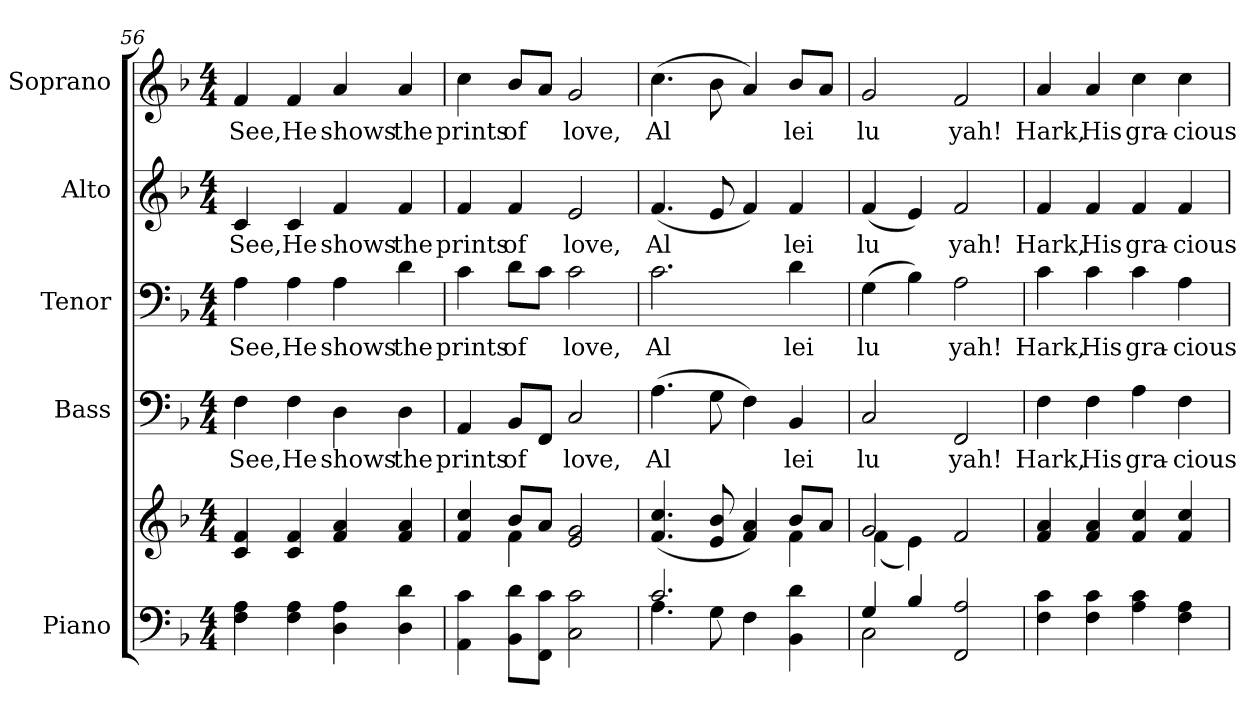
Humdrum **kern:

**kern	**kern	**kern	**text	**kern	**text	**kern	**text	**kern	**text
*part5	*part5	*part4	*part4	*part3	*part3	*part2	*part2	*part1	*part1
*staff6	*staff5	*staff4	*staff4	*staff3	*staff3	*staff2	*staff2	*staff1	*staff1
*I"Piano	*	*I"Bass	*	*I"Tenor	*	*I"Alto	*	*I"Soprano	*
*I'Pno.	*	*I'B.	*	*I'T.	*	*I'A.	*	*I'S.	*
*clefF4	*clefG2	*clefF4	*	*clefF4	*	*clefG2	*	*clefG2	*
*k[b-]	*k[b-]	*k[b-]	*	*k[b-]	*	*k[b-]	*	*k[b-]	*
*F:	*F:	*F:	*	*F:	*	*F:	*	*F:	*
*M4/4	*M4/4	*M4/4	*	*M4/4	*	*M4/4	*	*M4/4	*
=56	=56	=56	=56	=56	=56	=56	=56	=56	=56
!	!	!	!LO:LY:b:color=#000000	!	!	!	!	!	!
!	!	!	!	!	!LO:LY:b:color=#000000	!	!	!	!
!	!	!	!	!	!	!	!LO:LY:b:color=#000000	!	!
!	!	!	!	!	!	!	!	!	!LO:LY:b:color=#000000
4Fi\ 4Ai	4ci/ 4fi	4Fi\	See,	4Ai\	See,	4ci/	See,	4fi/	See,
!	!	!	!LO:LY:b:color=#000000	!	!	!	!	!	!
!	!	!	!	!	!LO:LY:b:color=#000000	!	!	!	!
!	!	!	!	!	!	!	!LO:LY:b:color=#000000	!	!
!	!	!	!	!	!	!	!	!	!LO:LY:b:color=#000000
4Fi\ 4Ai	4ci/ 4fi	4Fi\	He	4Ai\	He	4ci/	He	4fi/	He
!	!	!	!LO:LY:b:color=#000000	!	!	!	!	!	!
!	!	!	!	!	!LO:LY:b:color=#000000	!	!	!	!
!	!	!	!	!	!	!	!LO:LY:b:color=#000000	!	!
!	!	!	!	!	!	!	!	!	!LO:LY:b:color=#000000
4Di\ 4Ai	4fi/ 4ai	4Di\	shows	4Ai\	shows	4fi/	shows	4ai/	shows
!	!	!	!LO:LY:b:color=#000000	!	!	!	!	!	!
!	!	!	!	!	!LO:LY:b:color=#000000	!	!	!	!
!	!	!	!	!	!	!	!LO:LY:b:color=#000000	!	!
!	!	!	!	!	!	!	!	!	!LO:LY:b:color=#000000
4Di\ 4di	4fi/ 4ai	4Di\	the	4di\	the	4fi/	the	4ai/	the
!!LO:PB:g=z
=57	=57	=57	=57	=57	=57	=57	=57	=57	=57
*	*^	*	*	*	*	*	*	*	*
!	!	!	!	!LO:LY:b:color=#000000	!	!	!	!	!	!
!	!	!	!	!	!	!LO:LY:b:color=#000000	!	!	!	!
!	!	!	!	!	!	!	!	!LO:LY:b:color=#000000	!	!
!	!	!	!	!	!	!	!	!	!	!LO:LY:b:color=#000000
4AAi\ 4ci	4fi/ 4cci	4ryy	4AAi/	prints	4ci\	prints	4fi/	prints	4cci\	prints
!	!	!	!	!LO:LY:b:color=#000000	!	!	!	!	!	!
!	!	!	!	!	!	!LO:LY:b:color=#000000	!	!	!	!
!	!	!	!	!	!	!	!	!LO:LY:b:color=#000000	!	!
!	!	!	!	!	!	!	!	!	!	!LO:LY:b:color=#000000
8BB-i\ 8diL	8b-i/L	4fi\	8BB-i/L	of	8di\L	of	4fi/	of	8b-i/L	of
8FFi\ 8ciJ	8ai/J	.	8FFi/J	.	8ci\J	.	.	.	8ai/J	.
!	!	!	!	!LO:LY:b:color=#000000	!	!	!	!	!	!
!	!	!	!	!	!	!LO:LY:b:color=#000000	!	!	!	!
!	!	!	!	!	!	!	!	!LO:LY:b:color=#000000	!	!
!	!	!	!	!	!	!	!	!	!	!LO:LY:b:color=#000000
2Ci\ 2ci	2ei/ 2gi	2ryy	2Ci/	love,	2ci\	love,	2ei/	love,	2gi/	love,
=58	=58	=58	=58	=58	=58	=58	=58	=58	=58	=58
*^	*	*	*	*	*	*	*	*	*	*
!	!	!	!	!	!LO:LY:b:color=#000000	!	!	!	!	!	!
!	!	!	!	!	!	!	!LO:LY:b:color=#000000	!	!	!	!
!	!	!	!	!	!	!	!	!	!LO:LY:b:color=#000000	!	!
!	!	!	!	!	!	!	!	!	!	!	!LO:LY:b:color=#000000
2.ci/	4.Ai\	(4.fi/ 4.cci	2ryy	(4.Ai\	Al	2.ci\	Al	(4.fi/	Al	(4.cci\	Al
.	8Gi\	8ei/ 8b-i	.	8Gi\	.	.	.	8ei/	.	8b-i\	.
.	4Fi\	4fi/ 4ai)	4ryy	4Fi\)	.	.	.	4fi/)	.	4ai/)	.
!	!	!	!	!	!LO:LY:b:color=#000000	!	!	!	!	!	!
!	!	!	!	!	!	!	!LO:LY:b:color=#000000	!	!	!	!
!	!	!	!	!	!	!	!	!	!LO:LY:b:color=#000000	!	!
!	!	!	!	!	!	!	!	!	!	!	!LO:LY:b:color=#000000
4BB-i\ 4di	4ryy	8b-i/L	4fi\	4BB-i/	lei	4di\	lei	4fi/	lei	8b-i/L	lei
.	.	8ai/J	.	.	.	.	.	.	.	8ai/J	.
!!LO:PB:g=z
=59	=59	=59	=59	=59	=59	=59	=59	=59	=59	=59	=59
!	!	!	!	!	!LO:LY:b:color=#000000	!	!	!	!	!	!
!	!	!	!	!	!	!	!LO:LY:b:color=#000000	!	!	!	!
!	!	!	!	!	!	!	!	!	!LO:LY:b:color=#000000	!	!
!	!	!	!	!	!	!	!	!	!	!	!LO:LY:b:color=#000000
4Gi/	2Ci\	2gi/	(4fi\	2Ci/	lu	(4Gi\	lu	(4fi/	lu	2gi/	lu
4B-i/	.	.	4ei\)	.	.	4B-i\)	.	4ei/)	.	.	.
!	!	!	!	!	!LO:LY:b:color=#000000	!	!	!	!	!	!
!	!	!	!	!	!	!	!LO:LY:b:color=#000000	!	!	!	!
!	!	!	!	!	!	!	!	!	!LO:LY:b:color=#000000	!	!
!	!	!	!	!	!	!	!	!	!	!	!LO:LY:b:color=#000000
2FFi/ 2Ai	2ryy	2fi/	2ryy	2FFi/	yah!	2Ai\	yah!	2fi/	yah!	2fi/	yah!
*v	*v	*	*	*	*	*	*	*	*	*	*
*	*v	*v	*	*	*	*	*	*	*	*
=60	=60	=60	=60	=60	=60	=60	=60	=60	=60
*^	*^	*	*	*	*	*	*	*	*
!	!	!	!	!	!LO:LY:b:color=#000000	!	!	!	!	!	!
*v	*v	*	*	*	*	*	*	*	*	*	*
*	*v	*v	*	*	*	*	*	*	*	*
*^	*^	*	*	*	*	*	*	*	*
!	!	!	!	!	!	!	!LO:LY:b:color=#000000	!	!	!	!
*v	*v	*	*	*	*	*	*	*	*	*	*
*	*v	*v	*	*	*	*	*	*	*	*
*^	*^	*	*	*	*	*	*	*	*
!	!	!	!	!	!	!	!	!	!LO:LY:b:color=#000000	!	!
*v	*v	*	*	*	*	*	*	*	*	*	*
*	*v	*v	*	*	*	*	*	*	*	*
*^	*^	*	*	*	*	*	*	*	*
!	!	!	!	!	!	!	!	!	!	!	!LO:LY:b:color=#000000
*v	*v	*	*	*	*	*	*	*	*	*	*
*	*v	*v	*	*	*	*	*	*	*	*
4Fi\ 4ci	4fi/ 4ai	4Fi\	Hark,	4ci\	Hark,	4fi/	Hark,	4ai/	Hark,
!	!	!	!LO:LY:b:color=#000000	!	!	!	!	!	!
!	!	!	!	!	!LO:LY:b:color=#000000	!	!	!	!
!	!	!	!	!	!	!	!LO:LY:b:color=#000000	!	!
!	!	!	!	!	!	!	!	!	!LO:LY:b:color=#000000
4Fi\ 4ci	4fi/ 4ai	4Fi\	His	4ci\	His	4fi/	His	4ai/	His
!	!	!	!LO:LY:b:color=#000000	!	!	!	!	!	!
!	!	!	!	!	!LO:LY:b:color=#000000	!	!	!	!
!	!	!	!	!	!	!	!LO:LY:b:color=#000000	!	!
!	!	!	!	!	!	!	!	!	!LO:LY:b:color=#000000
4Ai\ 4ci	4fi/ 4cci	4Ai\	gra-	4ci\	gra-	4fi/	gra-	4cci\	gra-
!	!	!	!LO:LY:b:color=#000000	!	!	!	!	!	!
!	!	!	!	!	!LO:LY:b:color=#000000	!	!	!	!
!	!	!	!	!	!	!	!LO:LY:b:color=#000000	!	!
!	!	!	!	!	!	!	!	!	!LO:LY:b:color=#000000
4Fi\ 4Ai	4fi/ 4cci	4Fi\	-cious	4Ai\	-cious	4fi/	-cious	4cci\	-cious
=	=	=	=	=	=	=	=	=	=
*-	*-	*-	*-	*-	*-	*-	*-	*-	*-
